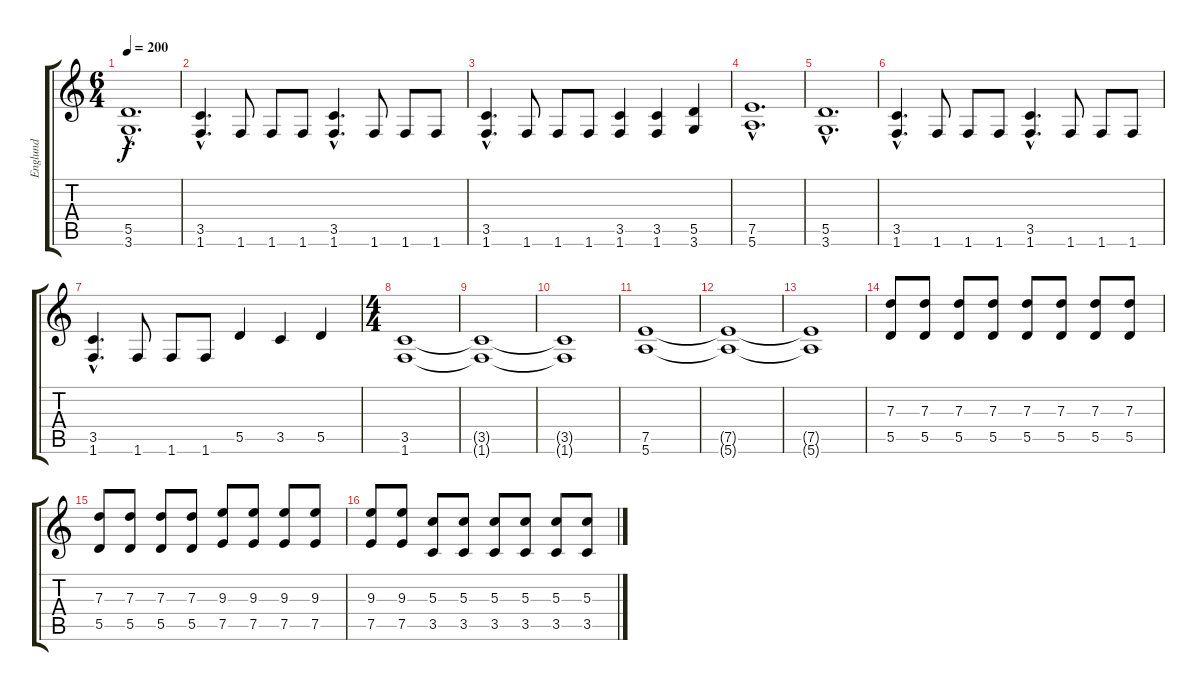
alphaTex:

\track ("Englund" "Englund") {instrument distortionguitar}
\staff {score tabs}
\tuning (E4 B3 G3 D3 A2 E2) {hide}
\ts (6 4)
\tempo 200
\clef g2
\ks c
(5.5{hac} 3.6{hac}).1{d dy f} |
(3.5{hac} 1.6{hac}).4{d} 1.6.8 1.6.8 1.6.8 (3.5{hac} 1.6{hac}).4{d} 1.6.8 1.6.8 1.6.8 |
(3.5{hac} 1.6{hac}).4{d} 1.6.8 1.6.8 1.6.8 (3.5 1.6).4 (3.5 1.6).4 (5.5 3.6).4 |
(7.5{hac} 5.6{hac}).1{d} |
(5.5{hac} 3.6{hac}).1{d} |
(3.5{hac} 1.6{hac}).4{d} 1.6.8 1.6.8 1.6.8 (3.5{hac} 1.6{hac}).4{d} 1.6.8 1.6.8 1.6.8 |
(3.5{hac} 1.6{hac}).4{d} 1.6.8 1.6.8 1.6.8 5.5.4 3.5.4 5.5.4 |
\ts (4 4)
(3.5 1.6).1 |
(3.5{t} 1.6{t}).1 |
(3.5{t} 1.6{t}).1 |
(7.5 5.6).1 |
(7.5{t} 5.6{t}).1 |
(7.5{t} 5.6{t}).1 |
(7.3 5.5).8 (7.3 5.5).8 (7.3 5.5).8 (7.3 5.5).8 (7.3 5.5).8 (7.3 5.5).8 (7.3 5.5).8 (7.3 5.5).8 |
(7.3 5.5).8 (7.3 5.5).8 (7.3 5.5).8 (7.3 5.5).8 (9.3 7.5).8 (9.3 7.5).8 (9.3 7.5).8 (9.3 7.5).8 |
(9.3 7.5).8 (9.3 7.5).8 (5.3 3.5).8 (5.3 3.5).8 (5.3 3.5).8 (5.3 3.5).8 (5.3 3.5).8 (5.3 3.5).8
